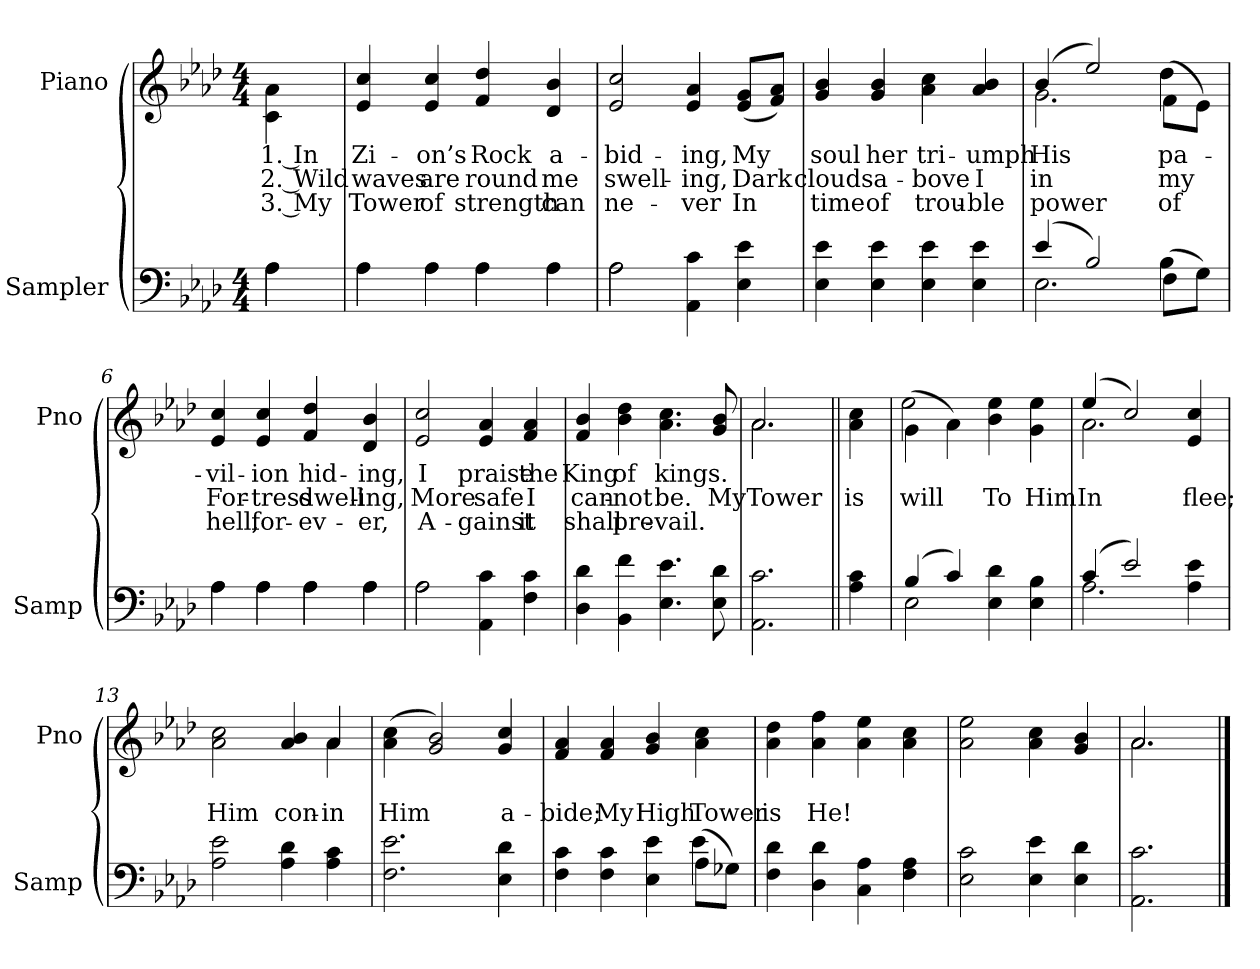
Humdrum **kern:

**kern	**kern	**text	**text	**text
*part2	*part1	*part1	*part1	*part1
*staff2	*staff1	*staff1	*staff1	*staff1
*I"Sampler	*I"Piano	*	*	*
*I'Samp	*I'Pno	*	*	*
*clefF4	*clefG2	*	*	*
*k[b-e-a-d-]	*k[b-e-a-d-]	*	*	*
*A-:	*A-:	*	*	*
*M4/4	*M4/4	*	*	*
=1	=1	=1	=1	=1
*^	*	*	*	*
4A-\	4A-	4c\ 4a-\	1. In	2. Wild	3. My
=2	=2	=2	=2	=2	=2
4A-\	4A-	4e- 4cc	Zi-	waves	Tower
4A-\	4A-	4e- 4cc	-on’s	are	of
4A-\	4A-	4f 4dd-	Rock	round	strength
4A-\	4A-	4d- 4b-	a-	me	can
=3	=3	=3	=3	=3	=3
2A-\	2A-	2e- 2cc	-bid-	swell-	ne-
4AA- 4c	2ryy	4e- 4a-	-ing,	-ing,	-ver
4E- 4e-	.	(8e-/ 8g/L	My	Dark	In
.	.	8f/ 8a-/J)	.	.	.
*v	*v	*	*	*	*
=4	=4	=4	=4	=4
4E- 4e-	4g 4b-	soul	clouds	time
4E- 4e-	4g 4b-	her	a-	of
4E- 4e-	4a- 4cc	tri-	-bove	trou-
4E- 4e-	4a- 4b-	-umph	I	-ble
=5	=5	=5	=5	=5
*^	*^	*	*	*
(4e-/	2.E-	(4b-/	2.g	His	in	power
2B-/)	.	2ee-/)	.	.	.	.
(8F\L	4B-	(8f\L	4dd-	pa-	my	of
8G\J)	.	8e-\J)	.	.	.	.
*	*	*v	*v	*	*	*
=6	=6	=6	=6	=6	=6
4A-\	4A-	4e- 4cc	-vil-	For-	hell,
4A-\	4A-	4e- 4cc	-ion	-tress	for-
4A-\	4A-	4f 4dd-	hid-	dwell-	-ev-
4A-\	4A-	4d- 4b-	-ing,	-ing,	-er,
=7	=7	=7	=7	=7	=7
2A-\	2A-	2e- 2cc	I	More	A-
4AA- 4c	2ryy	4e- 4a-	praise	safe	-gainst
4F 4c	.	4f 4a-	the	I	it
*v	*v	*	*	*	*
=8	=8	=8	=8	=8
4D- 4d-	4f 4b-	King	can-	shall
4BB- 4f	4b- 4dd-	of	-not	pre-
4.E- 4.e-	4.a- 4.cc	kings.	be.	-vail.
8E- 8d-	8g 8b-	.	My	.
=9	=9	=9	=9	=9
*	*^	*	*	*
2.AA- 2.c	2.a-/	2.a-	.	Tower	.
=10||	=10||	=10||	=10||	=10||	=10||
!	!LO:TX:t=Refrain	!	!	!	!
*	*v	*v	*	*	*
4A- 4c	4a- 4cc	.	is	.
=11	=11	=11	=11	=11
*^	*^	*	*	*
(4B-/	2E-	(4g\	2ee-	.	will	.
4c/)	.	4a-\)	.	.	.	.
4E- 4d-	2ryy	4b- 4ee-	2ryy	.	To	.
4E- 4B-	.	4g 4ee-	.	.	Him	.
=12	=12	=12	=12	=12	=12	=12
(4c/	2.A-	(4ee-/	2.a-	.	In	.
2e-/)	.	2cc/)	.	.	.	.
4A- 4e-	4ryy	4e- 4cc	4ryy	.	flee;	.
*v	*v	*	*	*	*	*
=13	=13	=13	=13	=13	=13
2A- 2e-	2a- 2cc	2.ryy	.	Him	.
4A- 4d-	4a- 4b-	.	.	con-	.
4A- 4c	4a-/	4a-	.	in	.
*	*v	*v	*	*	*
=14	=14	=14	=14	=14
2.F 2.e-	(4a- 4cc	.	Him	.
.	2g 2b-)	.	.	.
4E- 4d-	4g 4cc	.	a-	.
=15	=15	=15	=15	=15
*^	*	*	*	*
4F 4c	2.ryy	4f 4a-	.	-bide;	.
4F 4c	.	4f 4a-	.	My	.
4E- 4e-	.	4g 4b-	.	High	.
(8A-\L	4e-	4a- 4cc	.	Tower	.
8G-X\J)	.	.	.	.	.
*v	*v	*	*	*	*
=16	=16	=16	=16	=16
4F 4d-	4a- 4dd-	.	is	.
4D- 4d-	4a- 4ff	.	He!	.
4C 4A-	4a- 4ee-	.	.	.
4F 4A-	4a- 4cc	.	.	.
=17	=17	=17	=17	=17
2E- 2c	2a- 2ee-	.	.	.
4E- 4e-	4a- 4cc	.	.	.
4E- 4d-	4g 4b-	.	.	.
=18	=18	=18	=18	=18
*	*^	*	*	*
2.AA- 2.c	2.a-/	2.a-	.	.	.
*	*v	*v	*	*	*
==	==	==	==	==
*-	*-	*-	*-	*-
